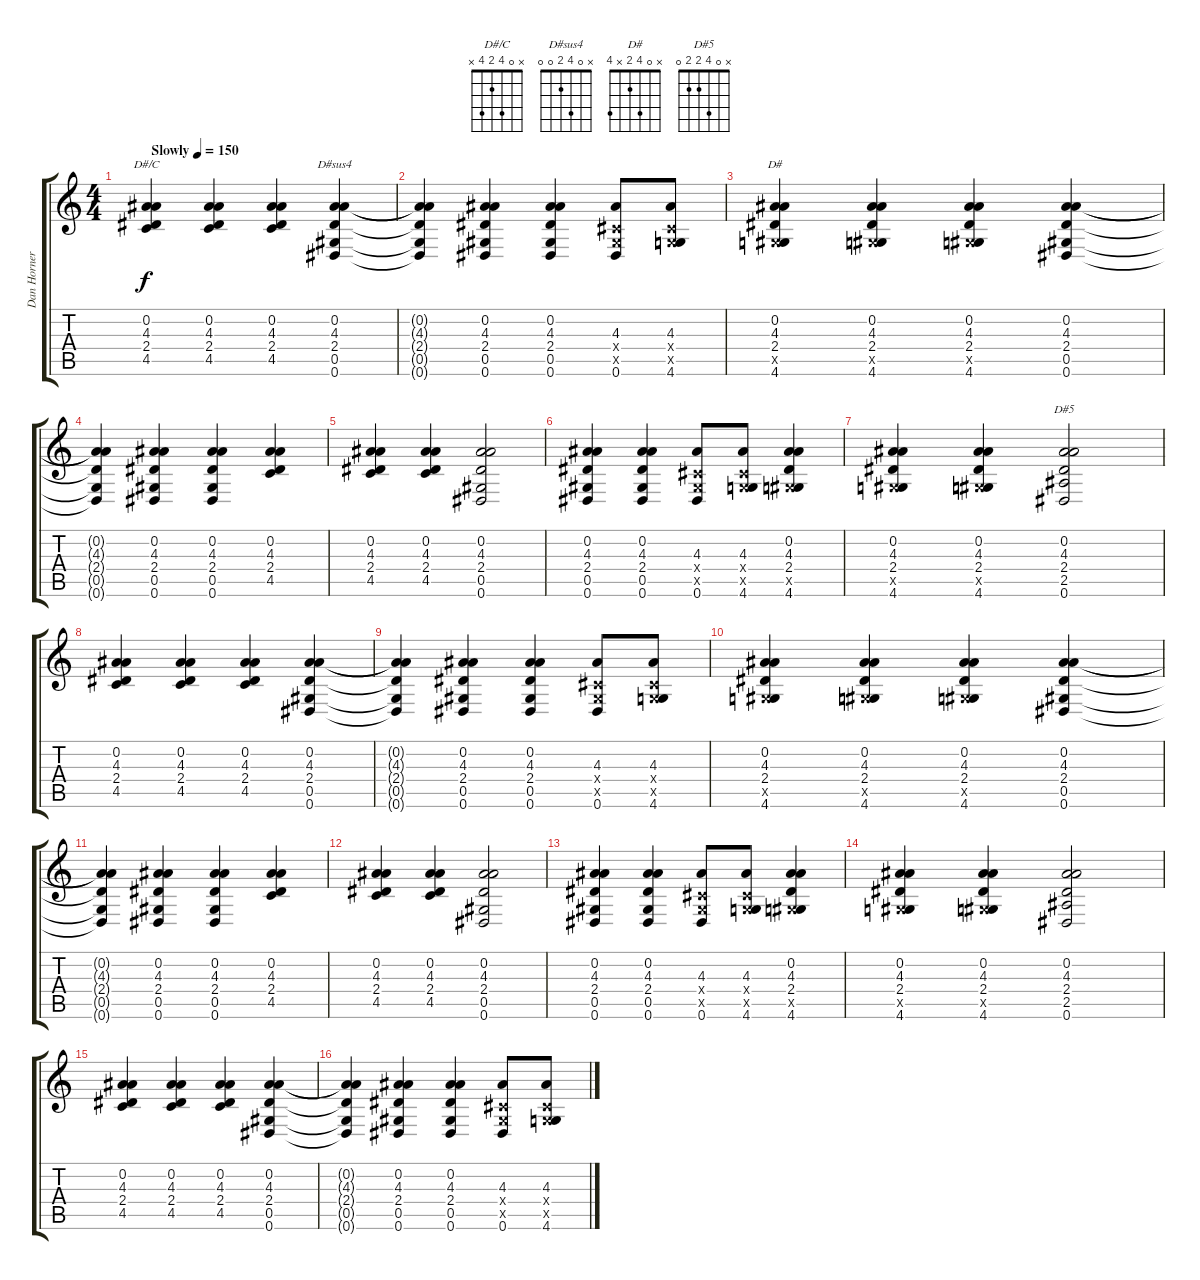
\track ("Dan Horner" "Dan Horner") {instrument acousticguitarsteel}
\staff {score tabs}
\tuning (Eb4 Bb3 Gb3 Db3 Ab2 Eb2) {hide}
\chord ("D#/C" x 0 4 2 4 x)
\chord ("D#sus4" x 0 4 2 0 0)
\chord ("D#" x 0 4 2 x 4)
\chord ("D#5" x 0 4 2 2 0)
\ts (4 4)
\tempo (150 "Slowly")
\clef g2
\ks c
(0.2 4.3 2.4 4.5).4{ch "D#/C" dy f instrument acousticguitarsteel} (0.2 4.3 2.4 4.5).4 (0.2 4.3 2.4 4.5).4 (0.2 4.3 2.4 0.5 0.6).4{ch "D#sus4"} |
(0.2{t} 4.3{t} 2.4{t} 0.5{t} 0.6{t}).4 (0.2 4.3 2.4 0.5 0.6).4 (0.2 4.3 2.4 0.5 0.6).4 (4.3 0.4{x} 0.5{x} 0.6).8 (4.3 0.4{x} 0.5{x} 4.6).8 |
(0.2 4.3 2.4 0.5{x} 4.6).4{ch "D#"} (0.2 4.3 2.4 0.5{x} 4.6).4 (0.2 4.3 2.4 0.5{x} 4.6).4 (0.2 4.3 2.4 0.5 0.6).4 |
(0.2{t} 4.3{t} 2.4{t} 0.5{t} 0.6{t}).4 (0.2 4.3 2.4 0.5 0.6).4 (0.2 4.3 2.4 0.5 0.6).4 (0.2 4.3 2.4 4.5).4 |
(0.2 4.3 2.4 4.5).4 (0.2 4.3 2.4 4.5).4 (0.2 4.3 2.4 0.5 0.6).2 |
(0.2 4.3 2.4 0.5 0.6).4 (0.2 4.3 2.4 0.5 0.6).4 (4.3 0.4{x} 0.5{x} 0.6).8 (4.3 0.4{x} 0.5{x} 4.6).8 (0.2 4.3 2.4 0.5{x} 4.6).4 |
(0.2 4.3 2.4 0.5{x} 4.6).4 (0.2 4.3 2.4 0.5{x} 4.6).4 (0.2 4.3 2.4 2.5 0.6).2{ch "D#5"} |
(0.2 4.3 2.4 4.5).4 (0.2 4.3 2.4 4.5).4 (0.2 4.3 2.4 4.5).4 (0.2 4.3 2.4 0.5 0.6).4 |
(0.2{t} 4.3{t} 2.4{t} 0.5{t} 0.6{t}).4 (0.2 4.3 2.4 0.5 0.6).4 (0.2 4.3 2.4 0.5 0.6).4 (4.3 0.4{x} 0.5{x} 0.6).8 (4.3 0.4{x} 0.5{x} 4.6).8 |
(0.2 4.3 2.4 0.5{x} 4.6).4 (0.2 4.3 2.4 0.5{x} 4.6).4 (0.2 4.3 2.4 0.5{x} 4.6).4 (0.2 4.3 2.4 0.5 0.6).4 |
(0.2{t} 4.3{t} 2.4{t} 0.5{t} 0.6{t}).4 (0.2 4.3 2.4 0.5 0.6).4 (0.2 4.3 2.4 0.5 0.6).4 (0.2 4.3 2.4 4.5).4 |
(0.2 4.3 2.4 4.5).4 (0.2 4.3 2.4 4.5).4 (0.2 4.3 2.4 0.5 0.6).2 |
(0.2 4.3 2.4 0.5 0.6).4 (0.2 4.3 2.4 0.5 0.6).4 (4.3 0.4{x} 0.5{x} 0.6).8 (4.3 0.4{x} 0.5{x} 4.6).8 (0.2 4.3 2.4 0.5{x} 4.6).4 |
(0.2 4.3 2.4 0.5{x} 4.6).4 (0.2 4.3 2.4 0.5{x} 4.6).4 (0.2 4.3 2.4 2.5 0.6).2 |
(0.2 4.3 2.4 4.5).4 (0.2 4.3 2.4 4.5).4 (0.2 4.3 2.4 4.5).4 (0.2 4.3 2.4 0.5 0.6).4 |
(0.2{t} 4.3{t} 2.4{t} 0.5{t} 0.6{t}).4 (0.2 4.3 2.4 0.5 0.6).4 (0.2 4.3 2.4 0.5 0.6).4 (4.3 0.4{x} 0.5{x} 0.6).8 (4.3 0.4{x} 0.5{x} 4.6).8
